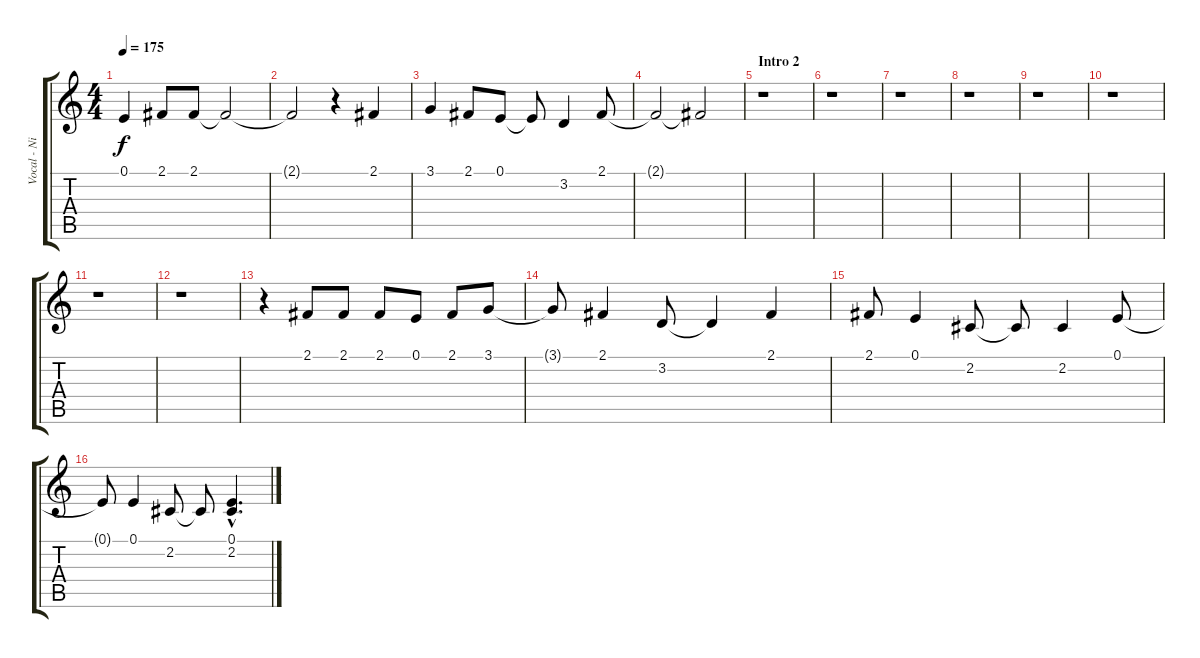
\track ("Vocal - Nikola" "Vocal - Ni") {instrument flute}
\staff {score tabs}
\tuning (E4 B3 G3 D3 A2 E2) {hide}
\ts (4 4)
\tempo 175
\clef g2
\ks c
0.1.4{dy f} 2.1.8 2.1.8 2.1{t}.2 |
2.1{t}.2 r.4 2.1.4 |
3.1.4 2.1.8 0.1.8 0.1{t}.8 3.2.4 2.1.8 |
2.1{t}.2 2.1{t}.2 |
\section ("" "Intro 2")
r.1 |
r.1 |
r.1 |
r.1 |
r.1 |
r.1 |
r.1 |
r.1 |
r.4 2.1.8 2.1.8 2.1.8 0.1.8 2.1.8 3.1.8 |
3.1{t}.8 2.1.4 3.2.8 3.2{t}.4 2.1.4 |
2.1.8 0.1.4 2.2.8 2.2{t}.8 2.2.4 0.1.8 |
0.1{t}.8 0.1.4 2.2.8 2.2{t}.8 (0.1{hac} 2.2{hac}).4{d}
